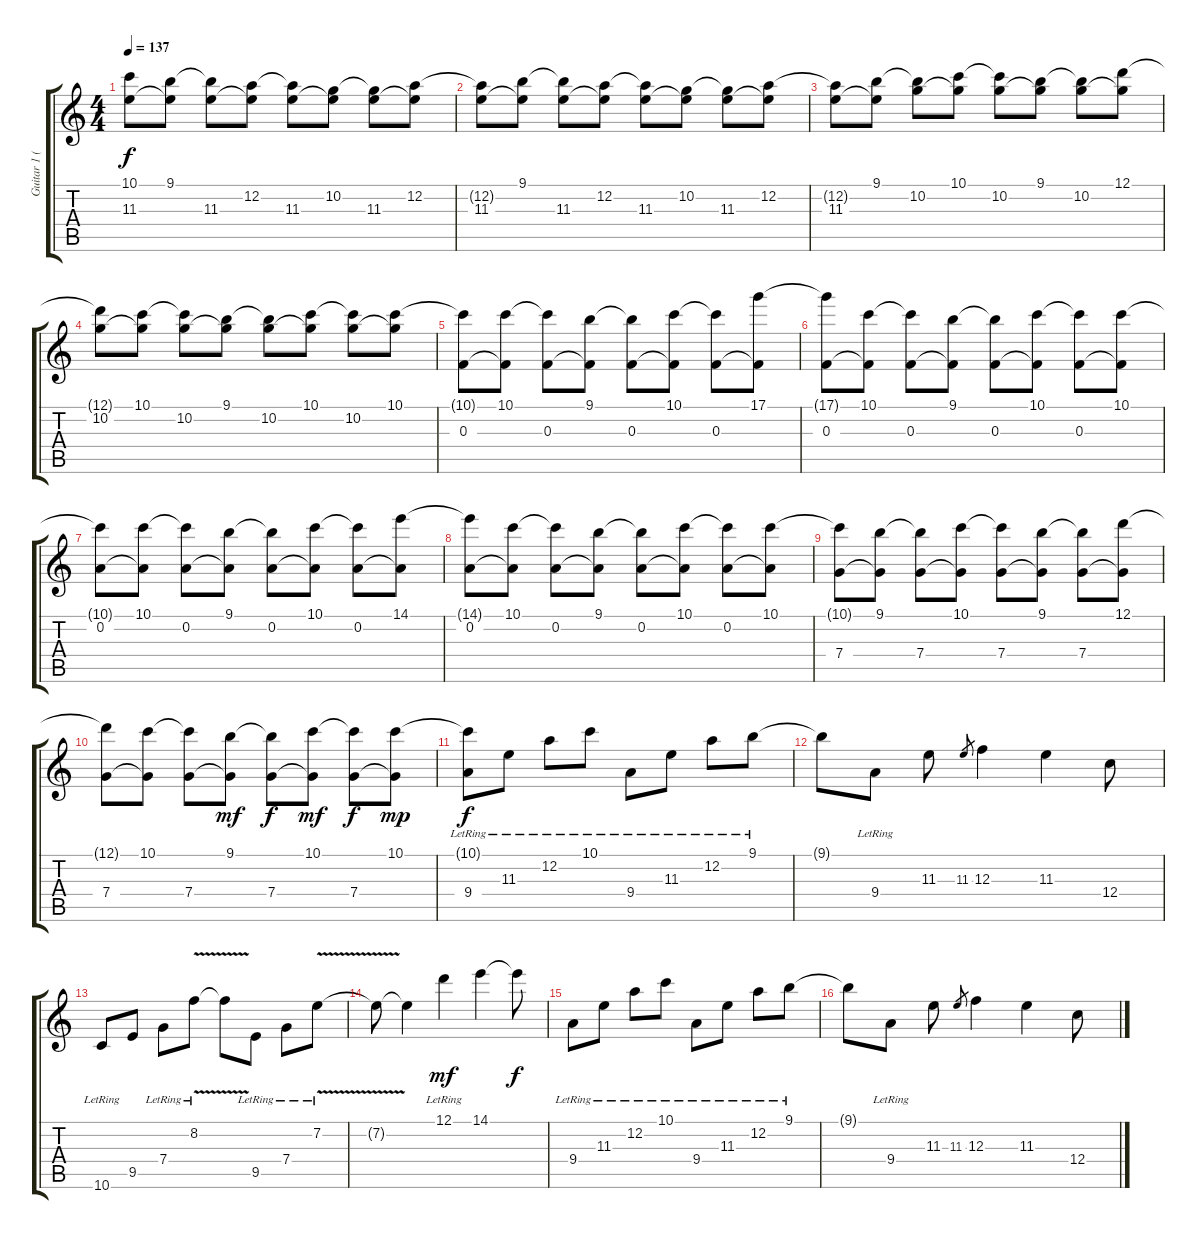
\track ("Guitar 1 (Clean)" "Guitar 1 (") {instrument acousticguitarnylon}
\staff {score tabs}
\tuning (D4 A3 F3 C3 G2 D2) {hide}
\ts (4 4)
\tempo 137
\clef g2
\ks c
(10.1{t} 11.3).8{dy f} (9.1 11.3{t}).8 (9.1{t} 11.3).8 (12.2 11.3{t}).8 (12.2{t} 11.3).8 (10.2 11.3{t}).8 (10.2{t} 11.3).8 (12.2 11.3{t}).8 |
(12.2{t} 11.3).8 (9.1 11.3{t}).8 (9.1{t} 11.3).8 (12.2 11.3{t}).8 (12.2{t} 11.3).8 (10.2 11.3{t}).8 (10.2{t} 11.3).8 (12.2 11.3{t}).8 |
(12.2{t} 11.3).8 (9.1 11.3{t}).8 (9.1{t} 10.2).8 (10.1 10.2{t}).8 (10.1{t} 10.2).8 (9.1 10.2{t}).8 (9.1{t} 10.2).8 (12.1 10.2{t}).8 |
(12.1{t} 10.2).8 (10.1 10.2{t}).8 (10.1{t} 10.2).8 (9.1 10.2{t}).8 (9.1{t} 10.2).8 (10.1 10.2{t}).8 (10.1{t} 10.2).8 (10.1 10.2{t}).8 |
(10.1{t} 0.3).8 (10.1 0.3{t}).8 (10.1{t} 0.3).8 (9.1 0.3{t}).8 (9.1{t} 0.3).8 (10.1 0.3{t}).8 (10.1{t} 0.3).8 (17.1 0.3{t}).8 |
(17.1{t} 0.3).8 (10.1 0.3{t}).8 (10.1{t} 0.3).8 (9.1 0.3{t}).8 (9.1{t} 0.3).8 (10.1 0.3{t}).8 (10.1{t} 0.3).8 (10.1 0.3{t}).8 |
(10.1{t} 0.2).8 (10.1 0.2{t}).8 (10.1{t} 0.2).8 (9.1 0.2{t}).8 (9.1{t} 0.2).8 (10.1 0.2{t}).8 (10.1{t} 0.2).8 (14.1 0.2{t}).8 |
(14.1{t} 0.2).8 (10.1 0.2{t}).8 (10.1{t} 0.2).8 (9.1 0.2{t}).8 (9.1{t} 0.2).8 (10.1 0.2{t}).8 (10.1{t} 0.2).8 (10.1 0.2{t}).8 |
(10.1{t} 7.4).8 (9.1 7.4{t}).8 (9.1{t} 7.4).8 (10.1 7.4{t}).8 (10.1{t} 7.4).8 (9.1 7.4{t}).8 (9.1{t} 7.4).8 (12.1 7.4{t}).8 |
(12.1{t} 7.4).8 (10.1 7.4{t}).8 (10.1{t} 7.4).8 (9.1 7.4{t}).8{dy mf} (9.1{t} 7.4).8{dy f} (10.1 7.4{t}).8{dy mf} (10.1{t} 7.4).8{dy f} (10.1 7.4{t}).8{dy mp} |
(10.1{t} 9.4{lr}).8{dy f volume 9} 11.3{lr}.8 12.2{lr}.8 10.1{lr}.8 9.4{lr}.8 11.3{lr}.8 12.2{lr}.8 9.1{lr}.8 |
9.1{t}.8 9.4{lr}.8 11.3.8 11.3.8{gr} 12.3.4 11.3.4 12.4.8 |
10.6{lr}.8 9.5.8 7.4{lr}.8 8.2{v lr}.8 8.2{t}.8 9.5{lr}.8 7.4{lr}.8 7.2{v lr}.8 |
7.2{t}.8 7.2{t}.4 12.1{lr}.4{dy mf} 14.1.4 14.1{t}.8{dy f} |
9.4{lr}.8{volume 10} 11.3{lr}.8 12.2{lr}.8 10.1{lr}.8 9.4{lr}.8 11.3{lr}.8 12.2{lr}.8 9.1{lr}.8 |
9.1{t}.8 9.4{lr}.8 11.3.8 11.3.8{gr} 12.3.4 11.3.4 12.4.8
